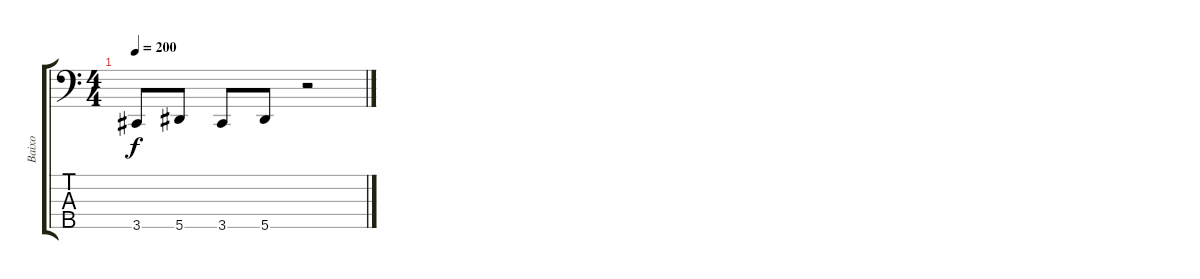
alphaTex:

\track ("Baixo" "Baixo") {instrument electricbassfinger}
\staff {score tabs}
\tuning (Gb2 Db2 Ab1 Eb1 Bb0) {hide}
\ts (4 4)
\tempo 200
\clef f4
\ks c
3.5.8{dy f} 5.5.8 3.5.8 5.5.8 r.2
